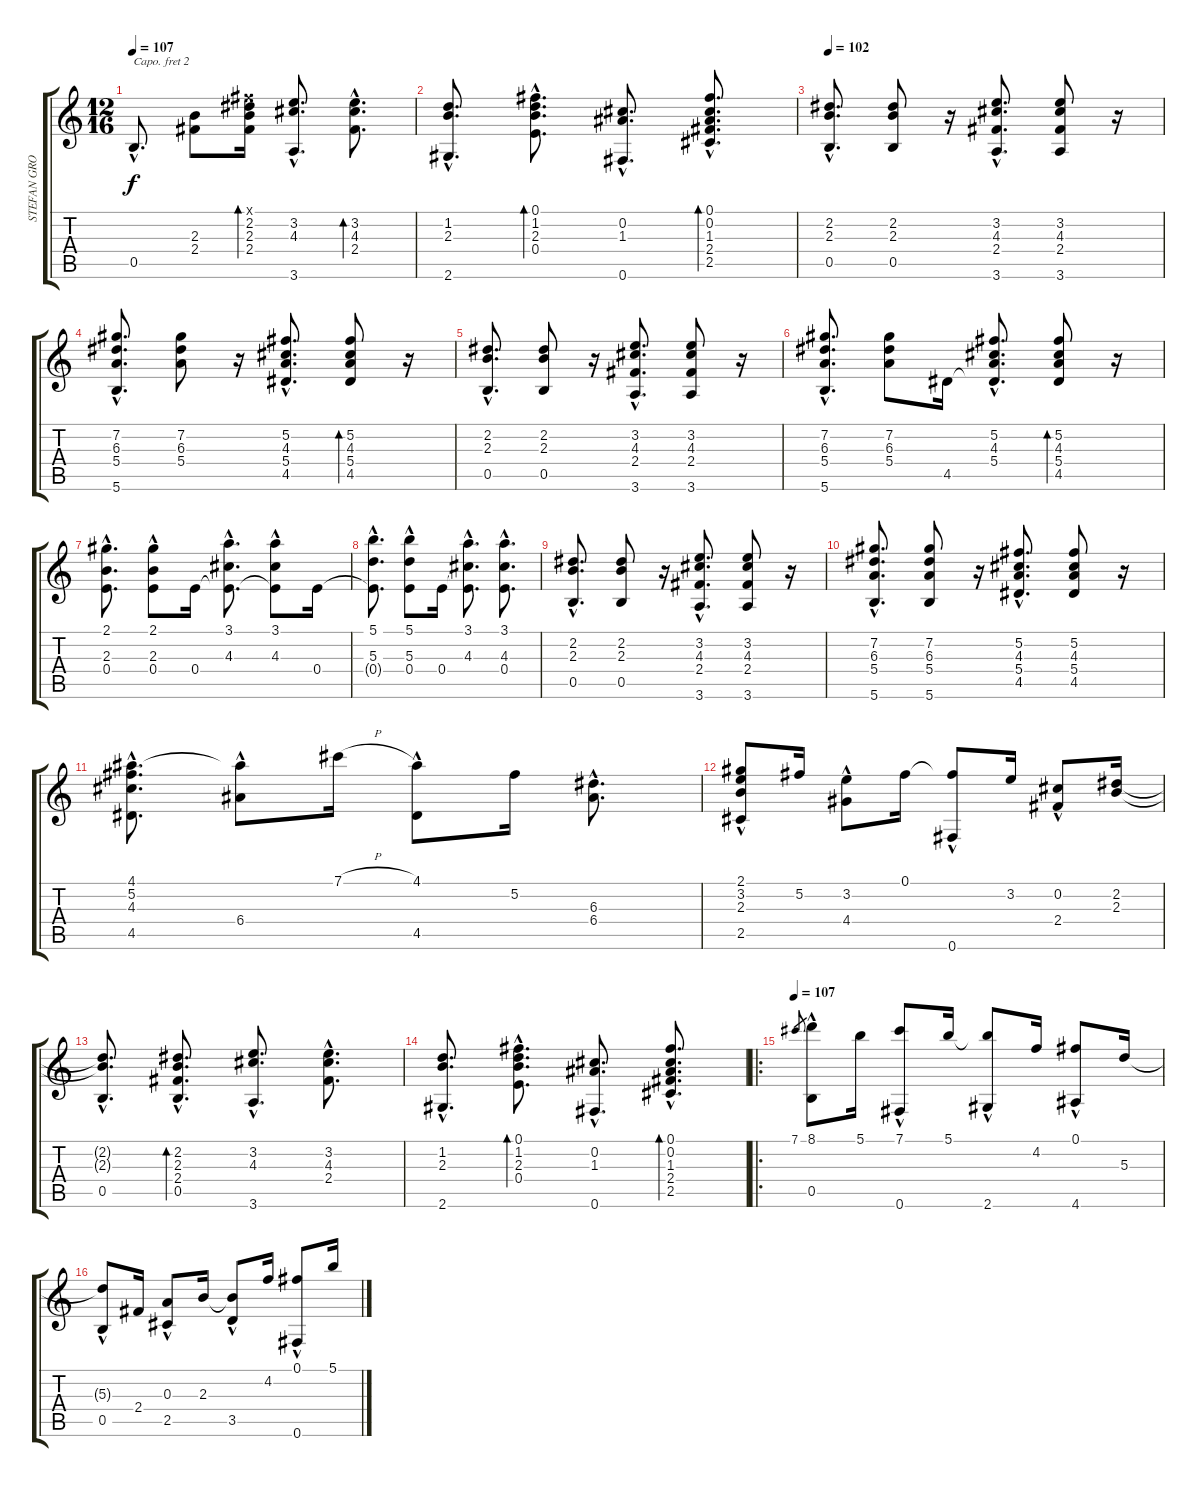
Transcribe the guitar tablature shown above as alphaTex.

\track ("STEFAN GROSSMAN (Acoustic Guitar)" "STEFAN GRO") {instrument acousticguitarnylon}
\staff {score tabs}
\capo 2
\tuning (E4 B3 G3 D3 A2 E2) {hide}
\ts (12 16)
\tempo 107
\clef g2
\ks c
0.5{hac}.8{d dy f} (2.3 2.4).8 (0.1{x} 2.2 2.3 2.4).16{bd 120} (3.2{hac} 4.3{hac} 3.6{hac}).8{d} (3.2{hac} 4.3{hac} 2.4{hac}).8{d bd 120} |
(1.2{hac} 2.3{hac} 2.6{hac}).8{d} (0.1{hac} 1.2{hac} 2.3{hac} 0.4{hac}).8{d bd 480} (0.2{hac} 1.3{hac} 0.6{hac}).8{d} (0.1{hac} 0.2{hac} 1.3{hac} 2.4{hac} 2.5{hac}).8{d bd 480} |
\tempo 102
(2.2{hac} 2.3{hac} 0.5{hac}).8{d} (2.2 2.3 0.5).8 r.16 (3.2{hac} 4.3{hac} 2.4{hac} 3.6{hac}).8{d} (3.2 4.3 2.4 3.6).8 r.16 |
(7.2{hac} 6.3{hac} 5.4{hac} 5.6{hac}).8{d} (7.2 6.3 5.4).8 r.16 (5.2{hac} 4.3{hac} 5.4{hac} 4.5{hac}).8{d} (5.2 4.3 5.4 4.5).8{bd 120} r.16 |
(2.2{hac} 2.3{hac} 0.5{hac}).8{d} (2.2 2.3 0.5).8 r.16 (3.2{hac} 4.3{hac} 2.4{hac} 3.6{hac}).8{d} (3.2 4.3 2.4 3.6).8 r.16 |
(7.2{hac} 6.3{hac} 5.4{hac} 5.6{hac}).8{d} (7.2 6.3 5.4).8 4.5.16 (5.2{hac} 4.3{hac} 5.4{hac} 4.5{hac t}).8{d} (5.2 4.3 5.4 4.5).8{bd 120} r.16 |
(2.1{hac} 2.3{hac} 0.4{hac}).8{d} (2.1{hac} 2.3{hac} 0.4).8 0.4.16 (3.1{hac} 4.3{hac} 0.4{hac t}).8{d} (3.1{hac} 4.3{hac} 0.4{t}).8 0.4.16 |
(5.1{hac} 5.3{hac} 0.4{hac t}).8{d} (5.1{hac} 5.3{hac} 0.4).8 0.4.16 (3.1{hac} 4.3{hac} 0.4{hac t}).8{d} (3.1{hac} 4.3{hac} 0.4{hac}).8{d} |
(2.2{hac} 2.3{hac} 0.5{hac}).8{d} (2.2 2.3 0.5).8 r.16 (3.2{hac} 4.3{hac} 2.4{hac} 3.6{hac}).8{d} (3.2 4.3 2.4 3.6).8 r.16 |
(7.2{hac} 6.3{hac} 5.4{hac} 5.6{hac}).8{d} (7.2 6.3 5.4 5.6).8 r.16 (5.2{hac} 4.3{hac} 5.4{hac} 4.5{hac}).8{d} (5.2 4.3 5.4 4.5).8 r.16 |
(4.1{hac} 5.2{hac} 4.3{hac} 4.5{hac}).8{d} (4.1{t} 6.4{hac}).8 7.1{h}.16 (4.1 4.5{hac}).8 5.2.16 (6.3{hac} 6.4{hac}).8{d} |
(2.1 3.2 2.3 2.5{hac}).8 5.2.16 (3.2 4.4{hac}).8 0.1.16 (0.1{t} 0.6{hac}).8 3.2.16 (0.2{hac} 2.4{hac}).8 (2.2 2.3).16 |
(2.2{hac t} 2.3{hac t} 0.5{hac}).8{d} (2.2{hac} 2.3{hac} 2.4{hac} 0.5{hac}).8{d bd 120} (3.2{hac} 4.3{hac} 3.6{hac}).8{d} (3.2{hac} 4.3{hac} 2.4{hac}).8{d} |
(1.2{hac} 2.3{hac} 2.6{hac}).8{d} (0.1{hac} 1.2{hac} 2.3{hac} 0.4{hac}).8{d bd 120} (0.2{hac} 1.3{hac} 0.6{hac}).8{d} (0.1{hac} 0.2{hac} 1.3{hac} 2.4{hac} 2.5{hac}).8{d bd 120} |
\ro
\tempo 107
7.1.8{gr} (8.1 0.5{hac}).8 5.1.16 (7.1 0.6{hac}).8 5.1.16 (5.1{t} 2.6{hac}).8 4.2.16 (0.1 4.6{hac}).8 5.3.16 |
(5.3{t} 0.5{hac}).8 2.4.16 (0.3 2.5{hac}).8 2.3.16 (2.3{t} 3.5{hac}).8 4.2.16 (0.1 0.6{hac}).8 5.1.16
